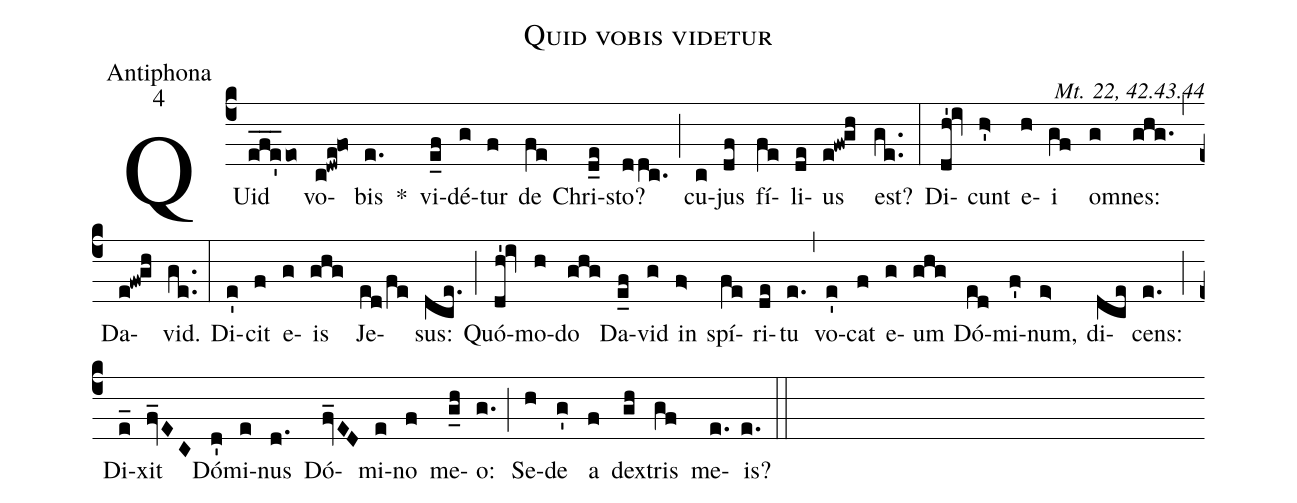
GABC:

name:Quid vobis videtur;
office-part:Antiphona;
mode:4;
commentary:Mt. 22, 42.43.44;
%%
(c4)
QUid(efe'___eo) vo(c!dwe!fo)bis(e.) *()
vi(e_f)dé(g)tur(f) de(fe) Chri(d_e)sto?(ddc.) (;)
cu(c)jus(df) fí(fe)li(de)us(e!fw!gh) est?(ge..) (:)
Di(dh'!iv)cunt(h>') e(h)i(gf) o(g)mnes:(ghg.) (,)
Da(e!fw!gh)vid.(ge..) (:)
Di(e')cit(f) e(g)is(ghg) Je(ed/fe)sus:(dce.) (;)
Quó(dh'!iv)mo(h)do(ghg) Da(e_f)vid(g) in(f>) spí(fe)ri(de)tu(e.) (,)
vo(e')cat(f) e(g)um(ghg) Dó(ed)mi(f')num,(e>) di(dce)cens:(e.) (;)
Di(e_)xit(fv_EC) Dó(d')mi(e)nus(d.) Dó(fv_ED)mi(e)no(f) me(g_h)o:(g.) (;)
Se(h)de(g') a(f) dex(gh)tris(gf) me(e.)is?(e.) (::)
